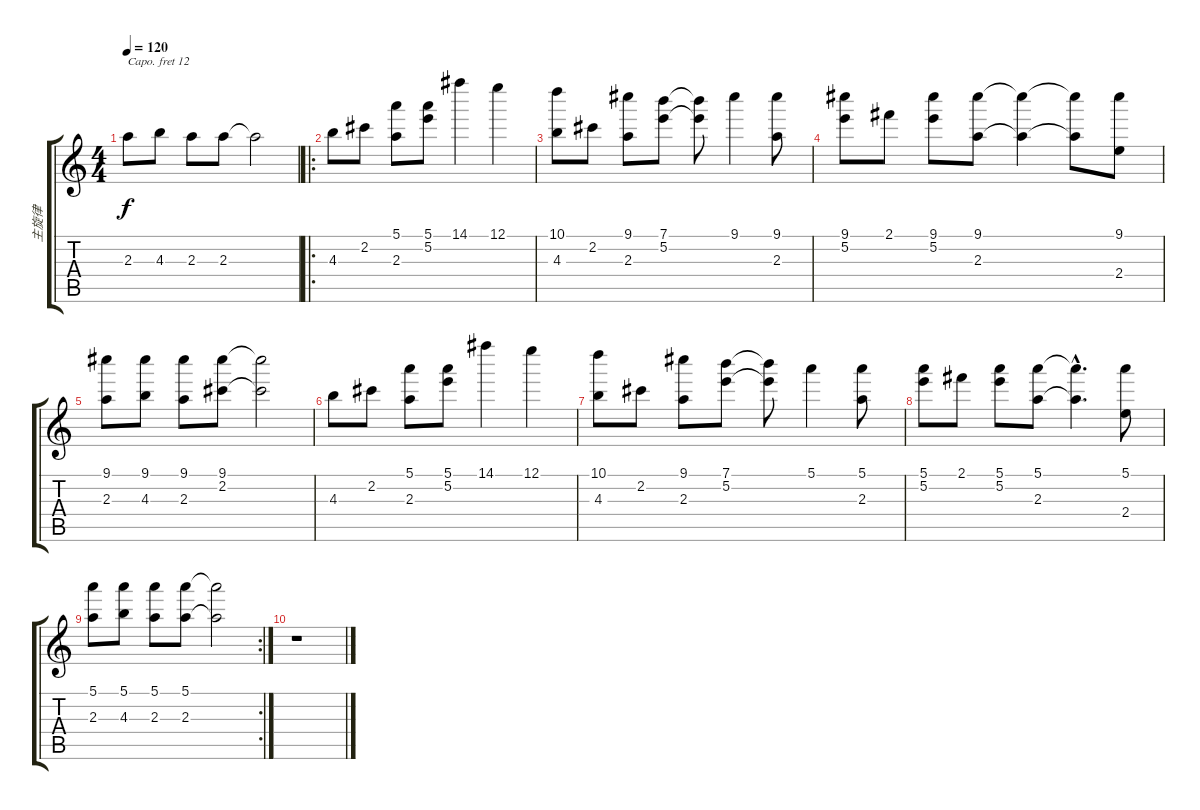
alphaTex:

\track ("主旋律" "主旋律") {instrument acousticguitarsteel}
\staff {score tabs}
\capo 12
\tuning (E4 B3 G3 D3 A2 E2) {hide}
\ts (4 4)
\tempo 120
\clef g2
\ks c
2.3.8{dy f} 4.3.8 2.3.8 2.3.8 2.3{t}.2 |
\ro
4.3.8 2.2.8 (5.1 2.3).8 (5.1 5.2).8 14.1.4 12.1.4 |
(10.1 4.3).8 2.2.8 (9.1 2.3).8 (7.1 5.2).8 (7.1{t} 5.2{t}).8 9.1.4 (9.1 2.3).8 |
(9.1 5.2).8 2.1.8 (9.1 5.2).8 (9.1 2.3).8 (9.1{t} 2.3{t}).4 (9.1{t} 2.3{t}).8 (9.1 2.4).8 |
(9.1 2.3).8 (9.1 4.3).8 (9.1 2.3).8 (9.1 2.2).8 (9.1{t} 2.2{t}).2 |
4.3.8 2.2.8 (5.1 2.3).8 (5.1 5.2).8 14.1.4 12.1.4 |
(10.1 4.3).8 2.2.8 (9.1 2.3).8 (7.1 5.2).8 (7.1{t} 5.2{t}).8 5.1.4 (5.1 2.3).8 |
(5.1 5.2).8 2.1.8 (5.1 5.2).8 (5.1 2.3).8 (5.1{hac t} 2.3{hac t}).4{d} (5.1 2.4).8 |
\rc 2
(5.1 2.3).8 (5.1 4.3).8 (5.1 2.3).8 (5.1 2.3).8 (5.1{t} 2.3{t}).2 |
r.1
